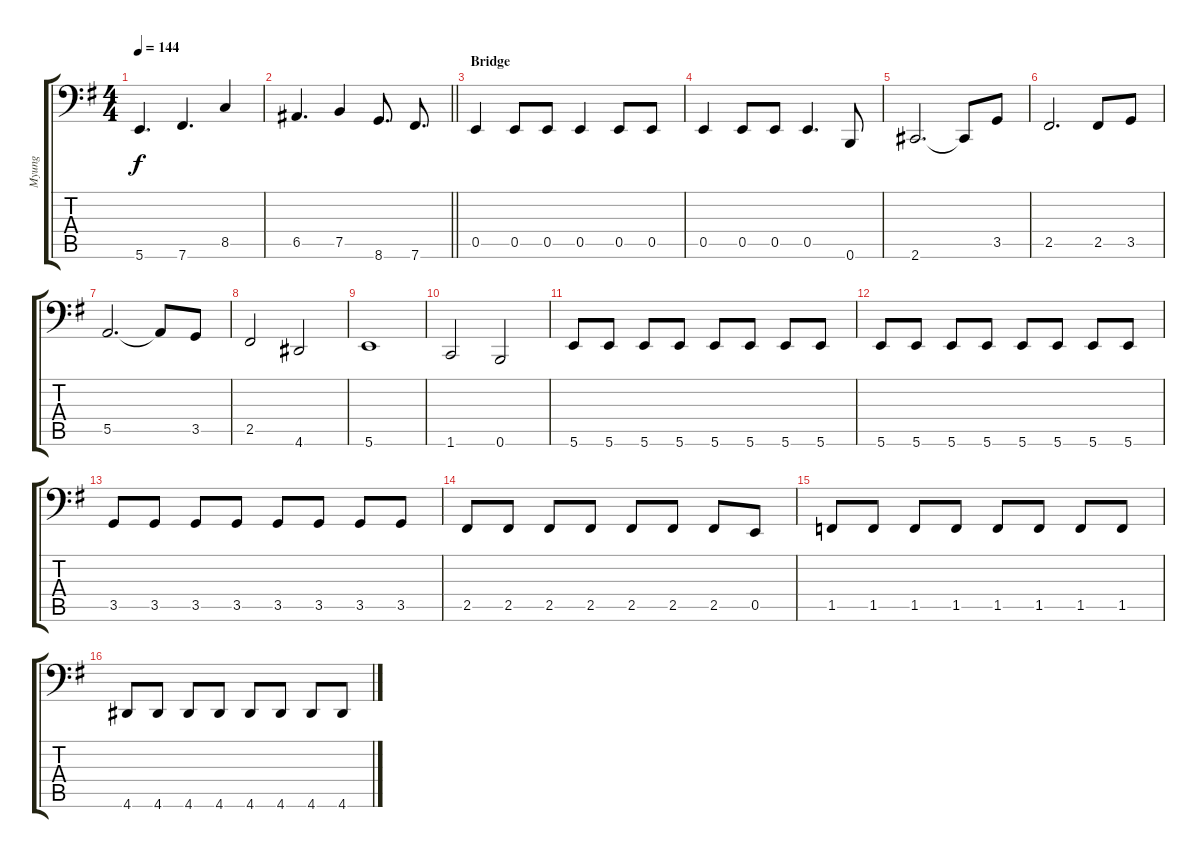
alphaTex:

\track ("Myung" "Myung") {instrument electricbassfinger}
\staff {score tabs}
\tuning (C3 G2 D2 A1 E1 B0) {hide}
\ts (4 4)
\tempo 144
\clef f4
\ks eminor
5.6.4{d dy f} 7.6.4{d} 8.5.4 |
\barLineRight lightlight
6.5.4{d} 7.5.4 8.6.8{d} 7.6.8{d} |
\section ("" "Bridge")
0.5.4 0.5.8 0.5.8 0.5.4 0.5.8 0.5.8 |
0.5.4 0.5.8 0.5.8 0.5.4{d} 0.6.8 |
2.6.2{d} 2.6{t}.8 3.5.8 |
2.5.2{d} 2.5.8 3.5.8 |
5.5.2{d} 5.5{t}.8 3.5.8 |
2.5.2 4.6.2 |
5.6.1 |
1.6.2 0.6.2 |
5.6.8 5.6.8 5.6.8 5.6.8 5.6.8 5.6.8 5.6.8 5.6.8 |
5.6.8 5.6.8 5.6.8 5.6.8 5.6.8 5.6.8 5.6.8 5.6.8 |
3.5.8 3.5.8 3.5.8 3.5.8 3.5.8 3.5.8 3.5.8 3.5.8 |
2.5.8 2.5.8 2.5.8 2.5.8 2.5.8 2.5.8 2.5.8 0.5.8 |
1.5.8 1.5.8 1.5.8 1.5.8 1.5.8 1.5.8 1.5.8 1.5.8 |
4.6.8 4.6.8 4.6.8 4.6.8 4.6.8 4.6.8 4.6.8 4.6.8
